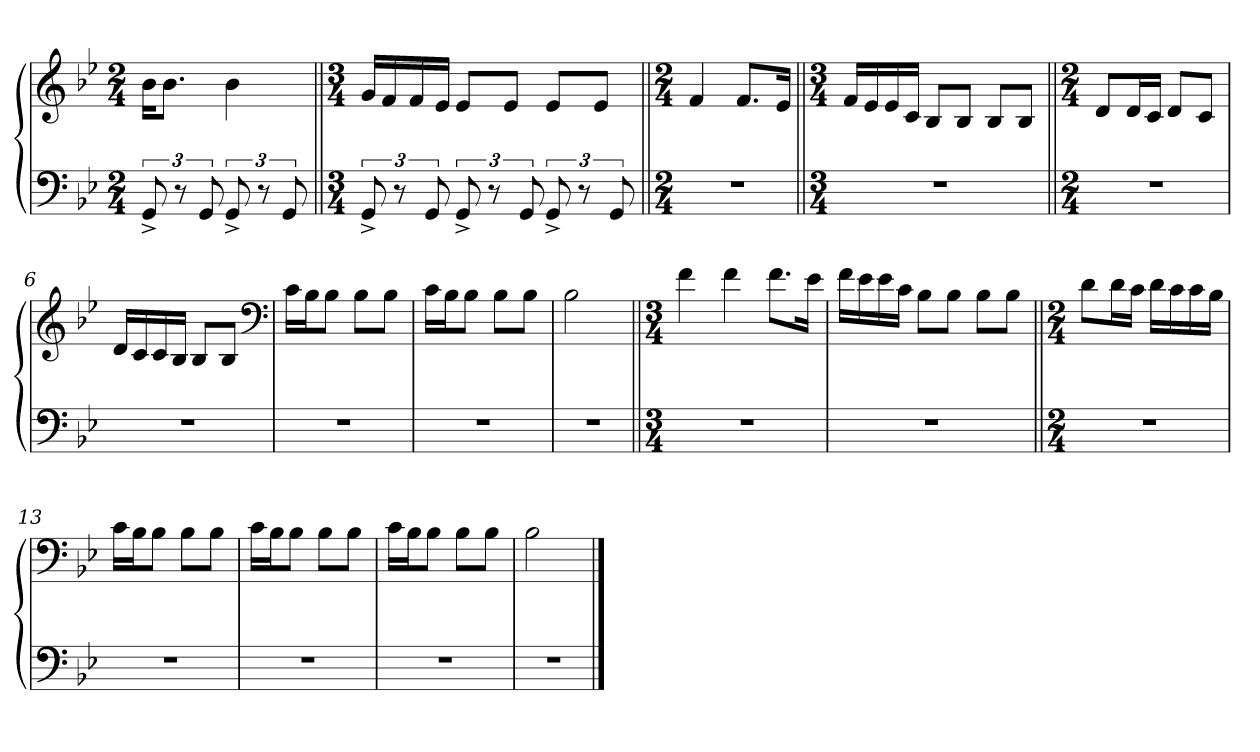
**kern	**kern
*part1	*part1
*staff2	*staff1
*clefF4	*clefG2
*k[b-e-]	*k[b-e-]
*M2/4	*M2/4
=1	=1
12GG^/	16b-\KL
.	8.b-\J
12r	.
12GG/	.
12GG^/	4b-\
12r	.
12GG/	.
=2||	=2||
*M3/4	*M3/4
12GG^/	16g/LL
.	16f/
12r	.
.	16f/
12GG/	.
.	16e-/JJ
12GG^/	8e-/L
12r	.
.	8e-/J
12GG/	.
12GG^/	8e-/L
12r	.
.	8e-/J
12GG/	.
=3||	=3||
*M2/4	*M2/4
2r	4f/
.	8.f/L
.	16e-/Jk
=4||	=4||
*M3/4	*M3/4
2.r	16f/LL
.	16e-/
.	16e-/
.	16c/JJ
.	8B-/L
.	8B-/J
.	8B-/L
.	8B-/J
=5||	=5||
*M2/4	*M2/4
2r	8d/L
.	16d/L
.	16c/JJ
.	8d/L
.	8c/J
=6	=6
2r	16d/LL
.	16c/
.	16c/
.	16B-/JJ
.	8B-/L
.	8B-/J
*	*clefF4
=7	=7
2r	16c\LL
.	16B-\J
.	8B-\J
.	8B-\L
.	8B-\J
=8	=8
2r	16c\LL
.	16B-\J
.	8B-\J
.	8B-\L
.	8B-\J
=9	=9
2r	2B-\
=10||	=10||
*M3/4	*M3/4
2.r	4f\
.	4f\
.	8.f\L
.	16e-\Jk
=11	=11
2.r	16f\LL
.	16e-\
.	16e-\
.	16c\JJ
.	8B-\L
.	8B-\J
.	8B-\L
.	8B-\J
=12||	=12||
*M2/4	*M2/4
2r	8d\L
.	16d\L
.	16c\JJ
.	16d\LL
.	16c\
.	16c\
.	16B-\JJ
=13	=13
2r	16c\LL
.	16B-\J
.	8B-\J
.	8B-\L
.	8B-\J
=14	=14
2r	16c\LL
.	16B-\J
.	8B-\J
.	8B-\L
.	8B-\J
=15	=15
2r	16c\LL
.	16B-\J
.	8B-\J
.	8B-\L
.	8B-\J
=16	=16
2r	2B-\
==	==
*-	*-
